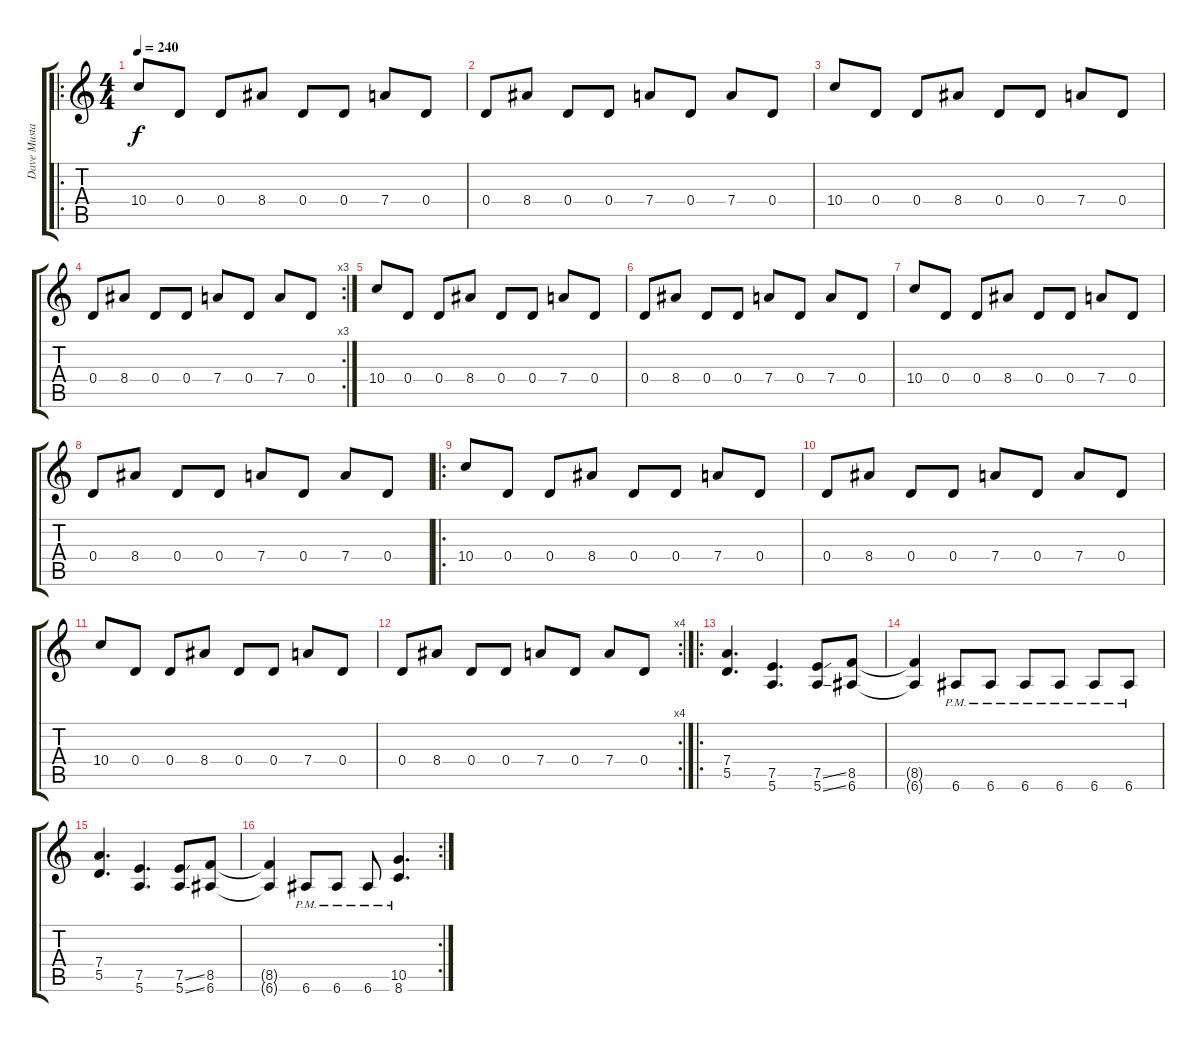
\track ("Dave Mustaine" "Dave Musta") {instrument distortionguitar}
\staff {score tabs}
\tuning (E4 B3 G3 D3 A2 E2) {hide}
\ro
\ts (4 4)
\tempo 240
\clef g2
\ks c
10.4.8{dy f instrument distortionguitar} 0.4.8 0.4.8 8.4.8 0.4.8 0.4.8 7.4.8 0.4.8 |
0.4.8 8.4.8 0.4.8 0.4.8 7.4.8 0.4.8 7.4.8 0.4.8 |
10.4.8 0.4.8 0.4.8 8.4.8 0.4.8 0.4.8 7.4.8 0.4.8 |
\rc 3
0.4.8 8.4.8 0.4.8 0.4.8 7.4.8 0.4.8 7.4.8 0.4.8 |
10.4.8 0.4.8 0.4.8 8.4.8 0.4.8 0.4.8 7.4.8 0.4.8 |
0.4.8 8.4.8 0.4.8 0.4.8 7.4.8 0.4.8 7.4.8 0.4.8 |
10.4.8 0.4.8 0.4.8 8.4.8 0.4.8 0.4.8 7.4.8 0.4.8 |
0.4.8 8.4.8 0.4.8 0.4.8 7.4.8 0.4.8 7.4.8 0.4.8 |
\ro
10.4.8 0.4.8 0.4.8 8.4.8 0.4.8 0.4.8 7.4.8 0.4.8 |
0.4.8 8.4.8 0.4.8 0.4.8 7.4.8 0.4.8 7.4.8 0.4.8 |
10.4.8 0.4.8 0.4.8 8.4.8 0.4.8 0.4.8 7.4.8 0.4.8 |
\rc 4
0.4.8 8.4.8 0.4.8 0.4.8 7.4.8 0.4.8 7.4.8 0.4.8 |
\ro
(7.4 5.5).4{d} (7.5 5.6).4{d} (7.5{ss} 5.6{ss}).8 (8.5 6.6).8 |
(8.5{t} 6.6{t}).4 6.6{pm}.8 6.6{pm}.8 6.6{pm}.8 6.6{pm}.8 6.6{pm}.8 6.6{pm}.8 |
(7.4 5.5).4{d} (7.5 5.6).4{d} (7.5{ss} 5.6{ss}).8 (8.5 6.6).8 |
\rc 2
(8.5{t} 6.6{t}).4 6.6{pm}.8 6.6{pm}.8 6.6{pm}.8 (10.5 8.6{pm}).4{d}
